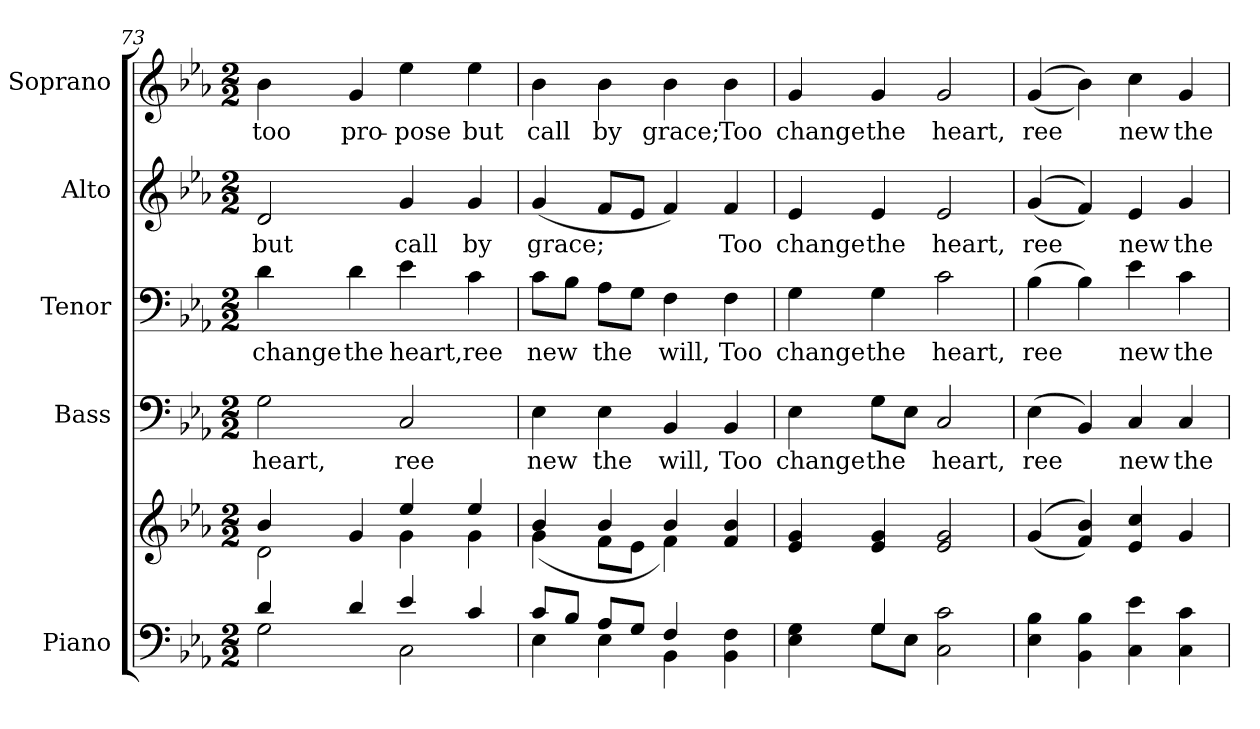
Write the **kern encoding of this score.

**kern	**kern	**kern	**text	**kern	**text	**kern	**text	**kern	**text
*part5	*part5	*part4	*part4	*part3	*part3	*part2	*part2	*part1	*part1
*staff6	*staff5	*staff4	*staff4	*staff3	*staff3	*staff2	*staff2	*staff1	*staff1
*I"Piano	*	*I"Bass	*	*I"Tenor	*	*I"Alto	*	*I"Soprano	*
*I'Pno.	*	*I'B.	*	*I'T.	*	*I'A.	*	*I'S.	*
*clefF4	*clefG2	*clefF4	*	*clefF4	*	*clefG2	*	*clefG2	*
*k[b-e-a-]	*k[b-e-a-]	*k[b-e-a-]	*	*k[b-e-a-]	*	*k[b-e-a-]	*	*k[b-e-a-]	*
*E-:	*E-:	*E-:	*	*E-:	*	*E-:	*	*E-:	*
*M2/2	*M2/2	*M2/2	*	*M2/2	*	*M2/2	*	*M2/2	*
=73	=73	=73	=73	=73	=73	=73	=73	=73	=73
*^	*^	*	*	*	*	*	*	*	*
!	!	!	!	!	!LO:LY:b:color=#000000	!	!	!	!	!	!
!	!	!	!	!	!	!	!LO:LY:b:color=#000000	!	!	!	!
!	!	!	!	!	!	!	!	!	!LO:LY:b:color=#000000	!	!
!	!	!	!	!	!	!	!	!	!	!	!LO:LY:b:color=#000000
4di/	2Gi\	4b-i/	2di\	2Gi\	heart,	4di\	change	2di/	but	4b-i\	too
!	!	!	!	!	!	!	!LO:LY:b:color=#000000	!	!	!	!
!	!	!	!	!	!	!	!	!	!	!	!LO:LY:b:color=#000000
4di/	.	4gi/	.	.	.	4di\	the	.	.	4gi/	pro-
!	!	!	!	!	!LO:LY:b:color=#000000	!	!	!	!	!	!
!	!	!	!	!	!	!	!LO:LY:b:color=#000000	!	!	!	!
!	!	!	!	!	!	!	!	!	!LO:LY:b:color=#000000	!	!
!	!	!	!	!	!	!	!	!	!	!	!LO:LY:b:color=#000000
4e-i/	2Ci\	4ee-i/	4gi\	2Ci/	ree	4e-i\	heart,	4gi/	call	4ee-i\	-pose
!	!	!	!	!	!	!	!LO:LY:b:color=#000000	!	!	!	!
!	!	!	!	!	!	!	!	!	!LO:LY:b:color=#000000	!	!
!	!	!	!	!	!	!	!	!	!	!	!LO:LY:b:color=#000000
4ci/	.	4ee-i/	4gi\	.	.	4ci\	ree	4gi/	by	4ee-i\	but
=74	=74	=74	=74	=74	=74	=74	=74	=74	=74	=74	=74
!	!	!	!	!	!LO:LY:b:color=#000000	!	!	!	!	!	!
!	!	!	!	!	!	!	!LO:LY:b:color=#000000	!	!	!	!
!	!	!	!	!	!	!	!	!	!LO:LY:b:color=#000000	!	!
!	!	!	!	!	!	!	!	!	!	!	!LO:LY:b:color=#000000
8ci/L	4E-i\	4b-i/	(4gi\	4E-i\	new	8ci\L	new	(4gi/	grace;	4b-i\	call
8B-i/J	.	.	.	.	.	8B-i\J	.	.	.	.	.
!	!	!	!	!	!LO:LY:b:color=#000000	!	!	!	!	!	!
!	!	!	!	!	!	!	!LO:LY:b:color=#000000	!	!	!	!
!	!	!	!	!	!	!	!	!	!	!	!LO:LY:b:color=#000000
8A-i/L	4E-i\	4b-i/	8fi\L	4E-i\	the	8A-i\L	the	8fi/L	.	4b-i\	by
8Gi/J	.	.	8e-i\J	.	.	8Gi\J	.	8e-i/J	.	.	.
!	!	!	!	!	!LO:LY:b:color=#000000	!	!	!	!	!	!
!	!	!	!	!	!	!	!LO:LY:b:color=#000000	!	!	!	!
!	!	!	!	!	!	!	!	!	!	!	!LO:LY:b:color=#000000
4Fi/	4BB-i\	4b-i/	4fi\)	4BB-i/	will,	4Fi\	will,	4fi/)	.	4b-i\	grace;
!	!	!	!	!	!LO:LY:b:color=#000000	!	!	!	!	!	!
!	!	!	!	!	!	!	!LO:LY:b:color=#000000	!	!	!	!
!	!	!	!	!	!	!	!	!	!LO:LY:b:color=#000000	!	!
!	!	!	!	!	!	!	!	!	!	!	!LO:LY:b:color=#000000
4BB-i\ 4Fi	4ryy	4fi/ 4b-i	4ryy	4BB-i/	Too	4Fi\	Too	4fi/	Too	4b-i\	Too
*	*	*v	*v	*	*	*	*	*	*	*	*
!!LO:PB:g=z
=75	=75	=75	=75	=75	=75	=75	=75	=75	=75	=75
*	*	*^	*	*	*	*	*	*	*	*
!	!	!	!	!	!LO:LY:b:color=#000000	!	!	!	!	!	!
*	*	*v	*v	*	*	*	*	*	*	*	*
*	*	*^	*	*	*	*	*	*	*	*
!	!	!	!	!	!	!	!LO:LY:b:color=#000000	!	!	!	!
*	*	*v	*v	*	*	*	*	*	*	*	*
*	*	*^	*	*	*	*	*	*	*	*
!	!	!	!	!	!	!	!	!	!LO:LY:b:color=#000000	!	!
*	*	*v	*v	*	*	*	*	*	*	*	*
*	*	*^	*	*	*	*	*	*	*	*
!	!	!	!	!	!	!	!	!	!	!	!LO:LY:b:color=#000000
*	*	*v	*v	*	*	*	*	*	*	*	*
4E-i\ 4Gi	4ryy	4e-i/ 4gi	4E-i\	change	4Gi\	change	4e-i/	change	4gi/	change
!	!	!	!	!LO:LY:b:color=#000000	!	!	!	!	!	!
!	!	!	!	!	!	!LO:LY:b:color=#000000	!	!	!	!
!	!	!	!	!	!	!	!	!LO:LY:b:color=#000000	!	!
!	!	!	!	!	!	!	!	!	!	!LO:LY:b:color=#000000
4Gi/	8Gi\L	4e-i/ 4gi	8Gi\L	the	4Gi\	the	4e-i/	the	4gi/	the
.	8E-i\J	.	8E-i\J	.	.	.	.	.	.	.
!	!	!	!	!LO:LY:b:color=#000000	!	!	!	!	!	!
!	!	!	!	!	!	!LO:LY:b:color=#000000	!	!	!	!
!	!	!	!	!	!	!	!	!LO:LY:b:color=#000000	!	!
!	!	!	!	!	!	!	!	!	!	!LO:LY:b:color=#000000
2Ci\ 2ci	2ryy	2e-i/ 2gi	2Ci/	heart,	2ci\	heart,	2e-i/	heart,	2gi/	heart,
*v	*v	*	*	*	*	*	*	*	*	*
=76	=76	=76	=76	=76	=76	=76	=76	=76	=76
*^	*	*	*	*	*	*	*	*	*
!	!	!	!	!LO:LY:b:color=#000000	!	!	!	!	!	!
*v	*v	*	*	*	*	*	*	*	*	*
*^	*	*	*	*	*	*	*	*	*
!	!	!	!	!	!	!LO:LY:b:color=#000000	!	!	!	!
*v	*v	*	*	*	*	*	*	*	*	*
*^	*	*	*	*	*	*	*	*	*
!	!	!	!	!	!	!	!	!LO:LY:b:color=#000000	!	!
*v	*v	*	*	*	*	*	*	*	*	*
*^	*	*	*	*	*	*	*	*	*
!	!	!	!	!	!	!	!	!	!	!LO:LY:b:color=#000000
*v	*v	*	*	*	*	*	*	*	*	*
4E-i\ 4B-i	((4gi/	(4E-i\	ree	(4B-i\	ree	((4gi/	ree	((4gi/	ree
4BB-i\ 4B-i	4fi/ 4b-i))	4BB-i/)	.	4B-i\)	.	4fi/))	.	4b-i\))	.
!	!	!	!LO:LY:b:color=#000000	!	!	!	!	!	!
!	!	!	!	!	!LO:LY:b:color=#000000	!	!	!	!
!	!	!	!	!	!	!	!LO:LY:b:color=#000000	!	!
!	!	!	!	!	!	!	!	!	!LO:LY:b:color=#000000
4Ci\ 4e-i	4e-i/ 4cci	4Ci/	new	4e-i\	new	4e-i/	new	4cci\	new
!	!	!	!LO:LY:b:color=#000000	!	!	!	!	!	!
!	!	!	!	!	!LO:LY:b:color=#000000	!	!	!	!
!	!	!	!	!	!	!	!LO:LY:b:color=#000000	!	!
!	!	!	!	!	!	!	!	!	!LO:LY:b:color=#000000
4Ci\ 4ci	4gi/	4Ci/	the	4ci\	the	4gi/	the	4gi/	the
=	=	=	=	=	=	=	=	=	=
*-	*-	*-	*-	*-	*-	*-	*-	*-	*-
